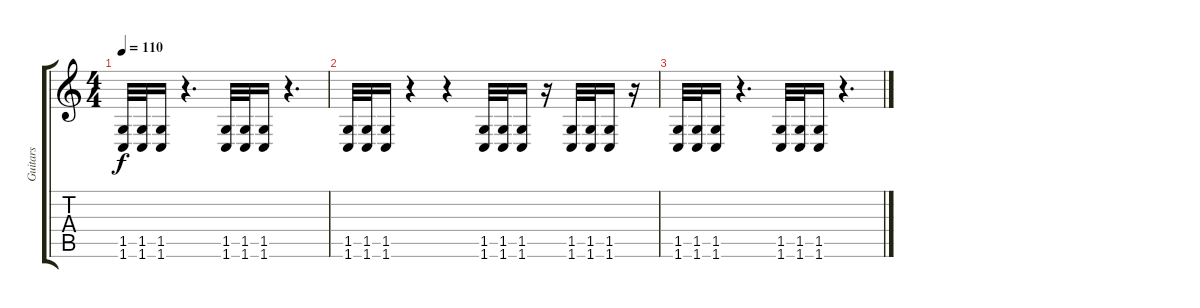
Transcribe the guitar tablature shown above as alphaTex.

\track ("Guitars" "Guitars") {instrument overdrivenguitar}
\staff {score tabs}
\tuning (Db4 Ab3 E3 B2 Gb2 B1) {hide}
\ts (4 4)
\tempo 110
\clef g2
\ks c
(1.5 1.6).32{dy f} (1.5 1.6).32 (1.5 1.6).16 r.4{d} (1.5 1.6).32 (1.5 1.6).32 (1.5 1.6).16 r.4{d} |
(1.5 1.6).32 (1.5 1.6).32 (1.5 1.6).16 r.4 r.4 (1.5 1.6).32 (1.5 1.6).32 (1.5 1.6).16 r.16 (1.5 1.6).32 (1.5 1.6).32 (1.5 1.6).16 r.16 |
(1.5 1.6).32 (1.5 1.6).32 (1.5 1.6).16 r.4{d} (1.5 1.6).32 (1.5 1.6).32 (1.5 1.6).16 r.4{d}
